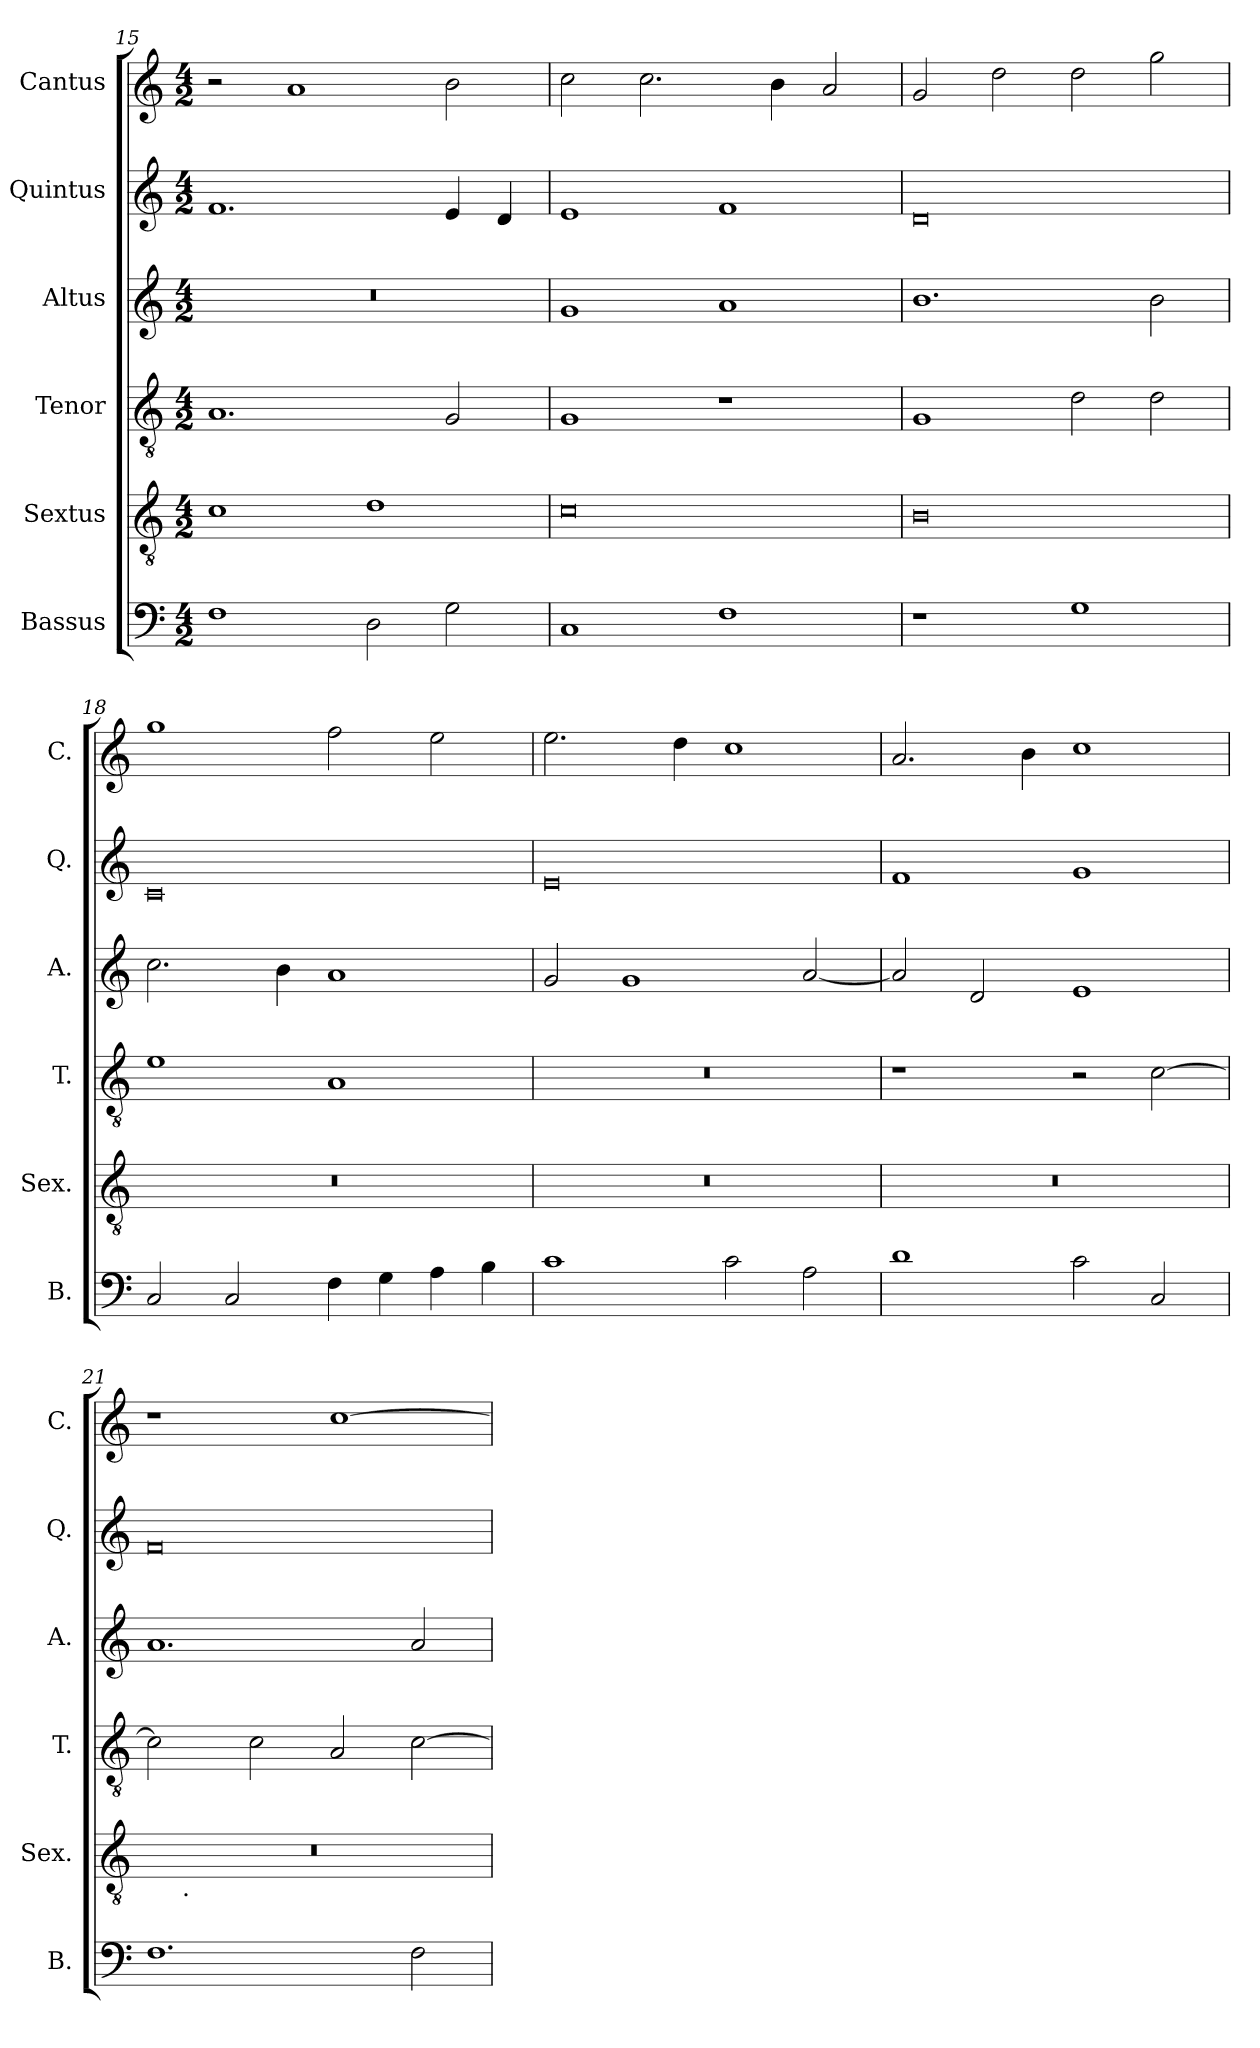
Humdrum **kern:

**kern	**kern	**kern	**kern	**kern	**kern
*part6	*part5	*part4	*part3	*part2	*part1
*staff6	*staff5	*staff4	*staff3	*staff2	*staff1
*I"Bassus	*I"Sextus	*I"Tenor	*I"Altus	*I"Quintus	*I"Cantus
*I'B.	*I'Sex.	*I'T.	*I'A.	*I'Q.	*I'C.
*clefF4	*clefGv2	*clefGv2	*clefG2	*clefG2	*clefG2
*k[]	*k[]	*k[]	*k[]	*k[]	*k[]
*M4/2	*M4/2	*M4/2	*M4/2	*M4/2	*M4/2
=15	=15	=15	=15	=15	=15
1F	1c	1.A	0r	1.f	2r
.	.	.	.	.	1a
2D\	1d	.	.	.	.
2G\	.	2G/	.	4e/	2b\
.	.	.	.	4d/	.
=16	=16	=16	=16	=16	=16
1C	0c	1G	1g	1e	2cc\
.	.	.	.	.	2.cc\
1F	.	1r	1a	1f	.
.	.	.	.	.	4b\
.	.	.	.	.	2a/
=17	=17	=17	=17	=17	=17
1r	0B	1G	1.b	0d	2g/
.	.	.	.	.	2dd\
1G	.	2d\	.	.	2dd\
.	.	2d\	2b\	.	2gg\
=18	=18	=18	=18	=18	=18
2C/	0r	1e	2.cc\	0c	1gg
2C/	.	.	.	.	.
.	.	.	4b\	.	.
4F\	.	1A	1a	.	2ff\
4G\	.	.	.	.	.
4A\	.	.	.	.	2ee\
4B\	.	.	.	.	.
=19	=19	=19	=19	=19	=19
1c	0r	0r	2g/	0e	2.ee\
.	.	.	1g	.	.
.	.	.	.	.	4dd\
2c\	.	.	.	.	1cc
2A\	.	.	[2a/	.	.
!!LO:LB:g=z
=20	=20	=20	=20	=20	=20
1d	0r	1r	2a/]	1f	2.a/
.	.	.	2d/	.	.
.	.	.	.	.	4b\
2c\	.	2r	1e	1g	1cc
2C/	.	[2c\	.	.	.
=21	=21	=21	=21	=21	=21
*	*^	*	*	*	*
1.F	0r	8ryy	2c\]	1.a	0f	1r
!	!	!LO:TX:b:t=.	!	!	!	!
.	.	1...ryy	.	.	.	.
.	.	.	2c\	.	.	.
.	.	.	2A/	.	.	[1cc
2F\	.	.	[2c\	2a/	.	.
*	*v	*v	*	*	*	*
=	=	=	=	=	=
*-	*-	*-	*-	*-	*-
